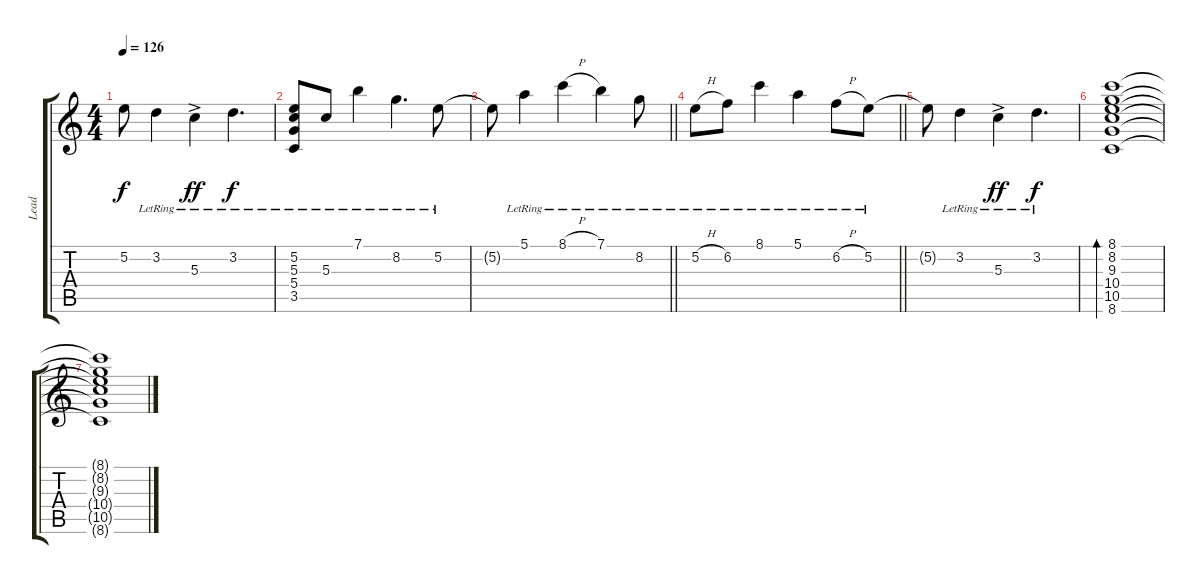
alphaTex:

\track ("Lead" "Lead") {instrument electricguitarclean}
\staff {score tabs}
\tuning (E4 B3 G3 D3 A2 E2) {hide}
\ts (4 4)
\tempo 126
\clef g2
\ks c
5.2{t}.8{dy f} 3.2{lr}.4 5.3{ac lr}.4{dy ff} 3.2{lr}.4{d dy f} |
(5.2{lr} 5.3{lr} 5.4{lr} 3.5{lr}).8{volume 14 instrument electricguitarclean} 5.3{lr}.8 7.1{lr}.4{volume 16 instrument electricguitarclean} 8.2{lr}.4{d} 5.2{lr}.8 |
\barLineRight lightlight
5.2{t}.8 5.1{lr}.4 8.1{h lr}.4 7.1{lr}.4 8.2{lr}.8 |
\barLineRight lightlight
5.2{h lr}.8 6.2{lr}.8 8.1{lr}.4 5.1{lr}.4 6.2{h lr}.8 5.2{lr}.8 |
5.2{t}.8 3.2{lr}.4 5.3{ac lr}.4{dy ff} 3.2{lr}.4{d dy f} |
(8.1 8.2 9.3 10.4 10.5 8.6).1{bd 120 volume 13 instrument electricguitarclean} |
(8.1{t} 8.2{t} 9.3{t} 10.4{t} 10.5{t} 8.6{t}).1
